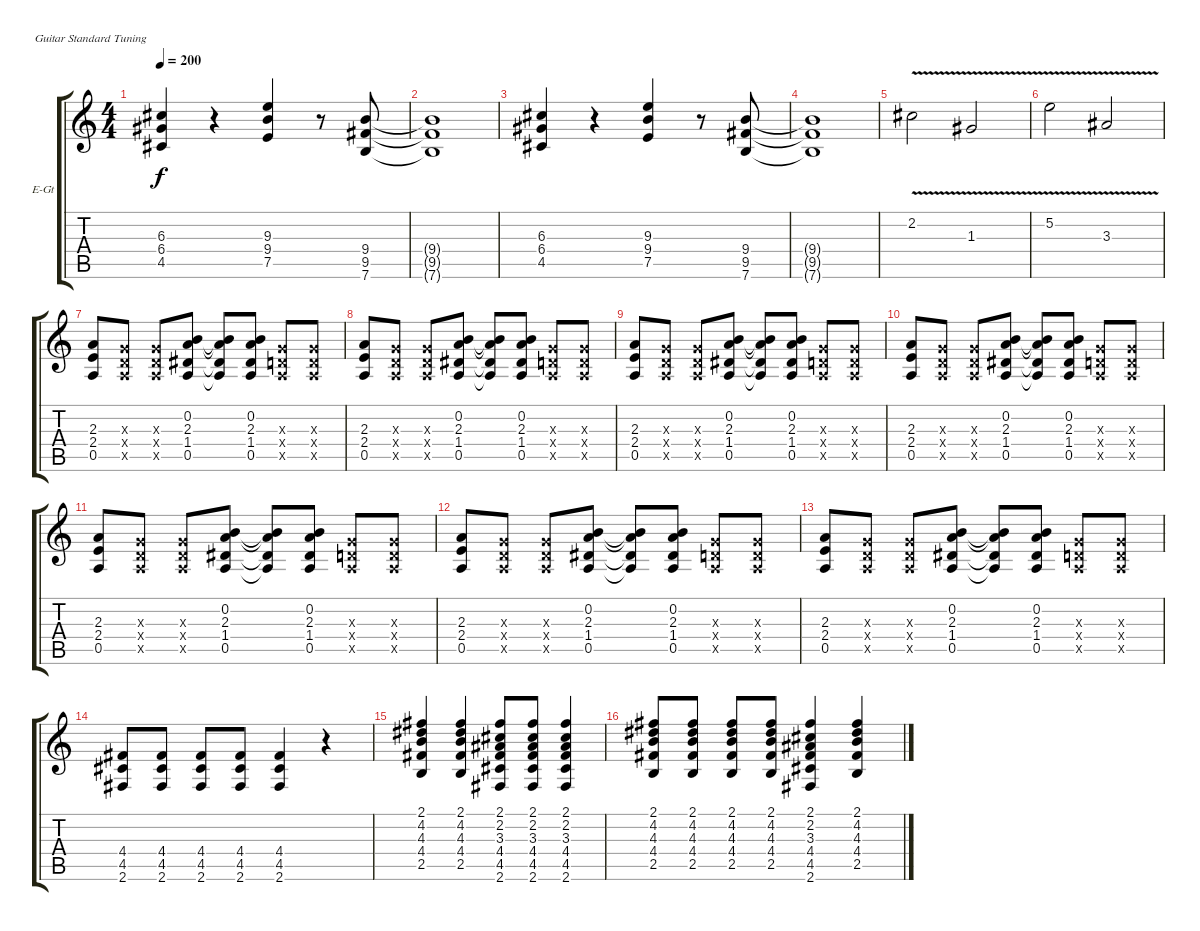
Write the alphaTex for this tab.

\defaultSystemsLayout 4
\bracketExtendMode groupsimilarinstruments
\firstSystemTrackNameOrientation horizontal
\otherSystemsTrackNameOrientation horizontal
\track ("Electric Guitar (Drive)" "E-Gt") {instrument overdrivenguitar}
\staff {score tabs}
\tuning (E4 B3 G3 D3 A2 E2)
\ts (4 4)
\tempo 200
\clef g2
\ks c
(4.5 6.4 6.3).4{dy f} r.4 (7.5 9.4 9.3).4 r.8 (7.6 9.5 9.4).8 |
(9.4{t} 9.5{t} 7.6{t}).1 |
(4.5 6.4 6.3).4 r.4 (7.5 9.4 9.3).4 r.8 (7.6 9.5 9.4).8 |
(9.4{t} 9.5{t} 7.6{t}).1 |
2.2{v}.2 1.3{v}.2 |
5.2{v}.2 3.3{v}.2 |
(0.5 2.4 2.3).8 (0.3{x} 0.4{x} 0.5{x}).8 (0.5{x} 0.4{x} 0.3{x}).8 (0.5 1.4 2.3 0.2).8 (0.2{t} 2.3{t} 1.4{t} 0.5{t}).8 (0.5 1.4 2.3 0.2).8 (0.3{x} 0.4{x} 0.5{x}).8 (0.5{x} 0.4{x} 0.3{x}).8 |
(0.5 2.4 2.3).8 (0.3{x} 0.4{x} 0.5{x}).8 (0.5{x} 0.4{x} 0.3{x}).8 (0.5 1.4 2.3 0.2).8 (0.2{t} 2.3{t} 1.4{t} 0.5{t}).8 (0.5 1.4 2.3 0.2).8 (0.3{x} 0.4{x} 0.5{x}).8 (0.5{x} 0.4{x} 0.3{x}).8 |
(0.5 2.4 2.3).8 (0.3{x} 0.4{x} 0.5{x}).8 (0.5{x} 0.4{x} 0.3{x}).8 (0.5 1.4 2.3 0.2).8 (0.2{t} 2.3{t} 1.4{t} 0.5{t}).8 (0.5 1.4 2.3 0.2).8 (0.3{x} 0.4{x} 0.5{x}).8 (0.5{x} 0.4{x} 0.3{x}).8 |
(0.5 2.4 2.3).8 (0.3{x} 0.4{x} 0.5{x}).8 (0.5{x} 0.4{x} 0.3{x}).8 (0.5 1.4 2.3 0.2).8 (0.2{t} 2.3{t} 1.4{t} 0.5{t}).8 (0.5 1.4 2.3 0.2).8 (0.3{x} 0.4{x} 0.5{x}).8 (0.5{x} 0.4{x} 0.3{x}).8 |
(0.5 2.4 2.3).8 (0.3{x} 0.4{x} 0.5{x}).8 (0.5{x} 0.4{x} 0.3{x}).8 (0.5 1.4 2.3 0.2).8 (0.2{t} 2.3{t} 1.4{t} 0.5{t}).8 (0.5 1.4 2.3 0.2).8 (0.3{x} 0.4{x} 0.5{x}).8 (0.5{x} 0.4{x} 0.3{x}).8 |
(0.5 2.4 2.3).8 (0.3{x} 0.4{x} 0.5{x}).8 (0.5{x} 0.4{x} 0.3{x}).8 (0.5 1.4 2.3 0.2).8 (0.2{t} 2.3{t} 1.4{t} 0.5{t}).8 (0.5 1.4 2.3 0.2).8 (0.3{x} 0.4{x} 0.5{x}).8 (0.5{x} 0.4{x} 0.3{x}).8 |
(0.5 2.4 2.3).8 (0.3{x} 0.4{x} 0.5{x}).8 (0.5{x} 0.4{x} 0.3{x}).8 (0.5 1.4 2.3 0.2).8 (0.2{t} 2.3{t} 1.4{t} 0.5{t}).8 (0.5 1.4 2.3 0.2).8 (0.3{x} 0.4{x} 0.5{x}).8 (0.5{x} 0.4{x} 0.3{x}).8 |
(2.6 4.5 4.4).8 (2.6 4.5 4.4).8 (2.6 4.5 4.4).8 (2.6 4.5 4.4).8 (2.6 4.5 4.4).4 r.4 |
(2.5 4.4 4.3 4.2 2.1).4 (2.5 2.1 4.2 4.3 4.4).4 (2.6 4.5 4.4 3.3 2.2 2.1).8 (2.6 4.5 4.4 3.3 2.2 2.1).8 (2.6 4.5 4.4 3.3 2.2 2.1).4 |
(2.5 2.1 4.2 4.3 4.4).8 (2.5 2.1 4.2 4.3 4.4).8 (2.5 2.1 4.2 4.3 4.4).8 (2.5 2.1 4.2 4.3 4.4).8 (2.6 4.5 4.4 3.3 2.2 2.1).4 (2.5 2.1 4.2 4.3 4.4).4
